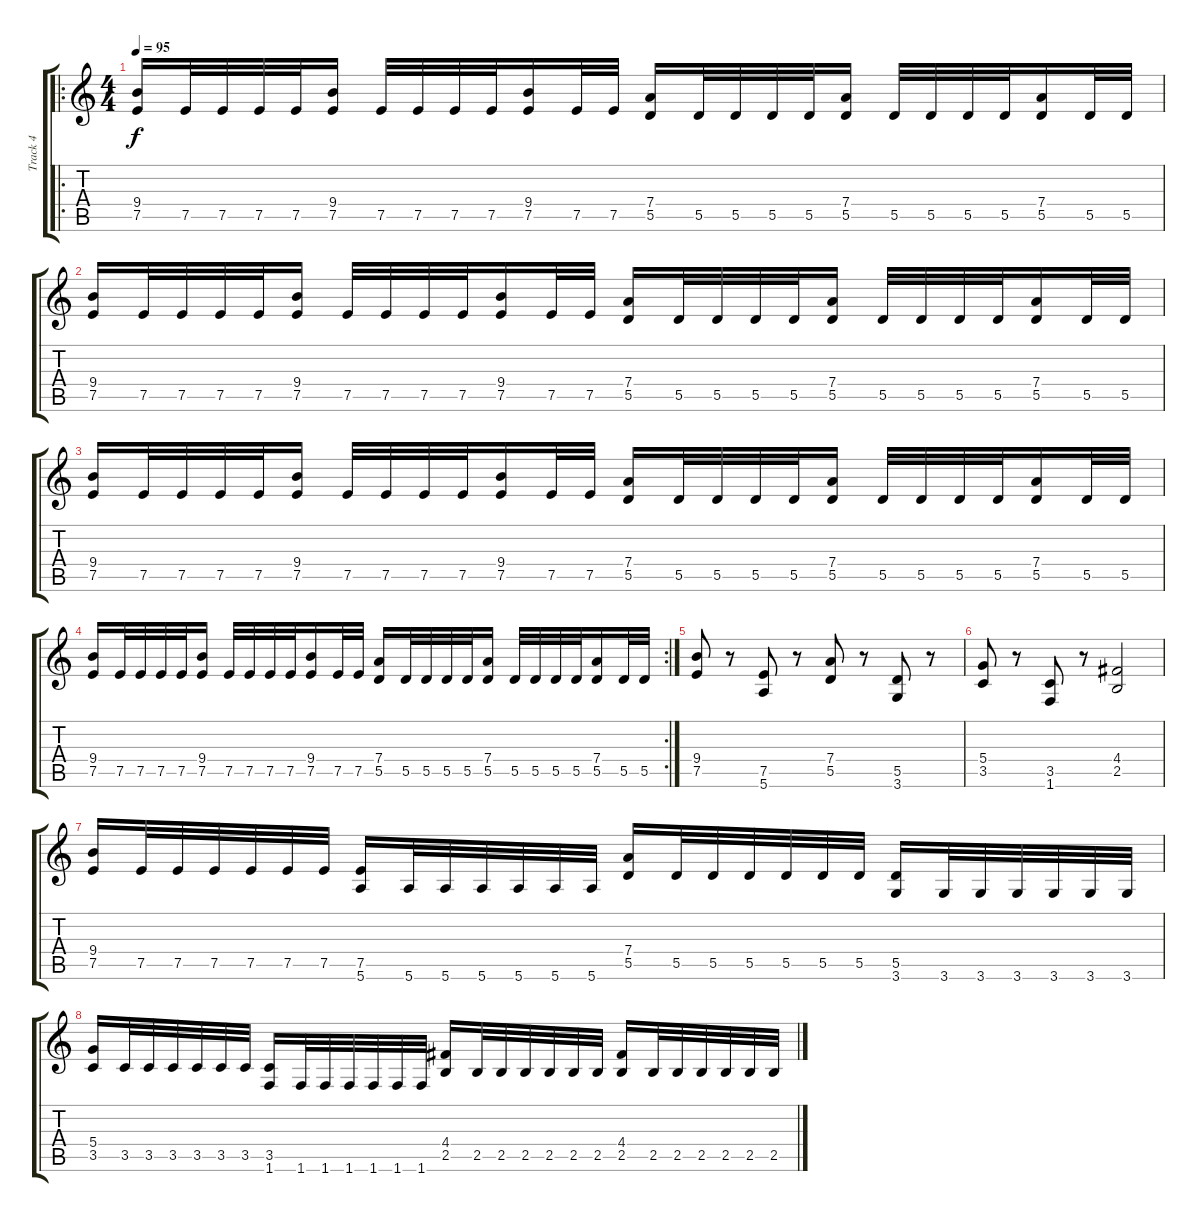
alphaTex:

\track ("Track 4" "Track 4") {instrument distortionguitar}
\staff {score tabs}
\tuning (E4 B3 G3 D3 A2 E2) {hide}
\ro
\ts (4 4)
\tempo 95
\clef g2
\ks c
(9.4 7.5).16{dy f} 7.5.32 7.5.32 7.5.32 7.5.32 (9.4 7.5).16 7.5.32 7.5.32 7.5.32 7.5.32 (9.4 7.5).16 7.5.32 7.5.32 (7.4 5.5).16 5.5.32 5.5.32 5.5.32 5.5.32 (7.4 5.5).16 5.5.32 5.5.32 5.5.32 5.5.32 (7.4 5.5).16 5.5.32 5.5.32 |
(9.4 7.5).16 7.5.32 7.5.32 7.5.32 7.5.32 (9.4 7.5).16 7.5.32 7.5.32 7.5.32 7.5.32 (9.4 7.5).16 7.5.32 7.5.32 (7.4 5.5).16 5.5.32 5.5.32 5.5.32 5.5.32 (7.4 5.5).16 5.5.32 5.5.32 5.5.32 5.5.32 (7.4 5.5).16 5.5.32 5.5.32 |
(9.4 7.5).16 7.5.32 7.5.32 7.5.32 7.5.32 (9.4 7.5).16 7.5.32 7.5.32 7.5.32 7.5.32 (9.4 7.5).16 7.5.32 7.5.32 (7.4 5.5).16 5.5.32 5.5.32 5.5.32 5.5.32 (7.4 5.5).16 5.5.32 5.5.32 5.5.32 5.5.32 (7.4 5.5).16 5.5.32 5.5.32 |
\rc 2
(9.4 7.5).16 7.5.32 7.5.32 7.5.32 7.5.32 (9.4 7.5).16 7.5.32 7.5.32 7.5.32 7.5.32 (9.4 7.5).16 7.5.32 7.5.32 (7.4 5.5).16 5.5.32 5.5.32 5.5.32 5.5.32 (7.4 5.5).16 5.5.32 5.5.32 5.5.32 5.5.32 (7.4 5.5).16 5.5.32 5.5.32 |
(9.4 7.5).8 r.8 (7.5 5.6).8 r.8 (7.4 5.5).8 r.8 (5.5 3.6).8 r.8 |
(5.4 3.5).8 r.8 (3.5 1.6).8 r.8 (4.4 2.5).2 |
(9.4 7.5).16 7.5.32 7.5.32 7.5.32 7.5.32 7.5.32 7.5.32 (7.5 5.6).16 5.6.32 5.6.32 5.6.32 5.6.32 5.6.32 5.6.32 (7.4 5.5).16 5.5.32 5.5.32 5.5.32 5.5.32 5.5.32 5.5.32 (5.5 3.6).16 3.6.32 3.6.32 3.6.32 3.6.32 3.6.32 3.6.32 |
(5.4 3.5).16 3.5.32 3.5.32 3.5.32 3.5.32 3.5.32 3.5.32 (3.5 1.6).16 1.6.32 1.6.32 1.6.32 1.6.32 1.6.32 1.6.32 (4.4 2.5).16 2.5.32 2.5.32 2.5.32 2.5.32 2.5.32 2.5.32 (4.4 2.5).16 2.5.32 2.5.32 2.5.32 2.5.32 2.5.32 2.5.32
